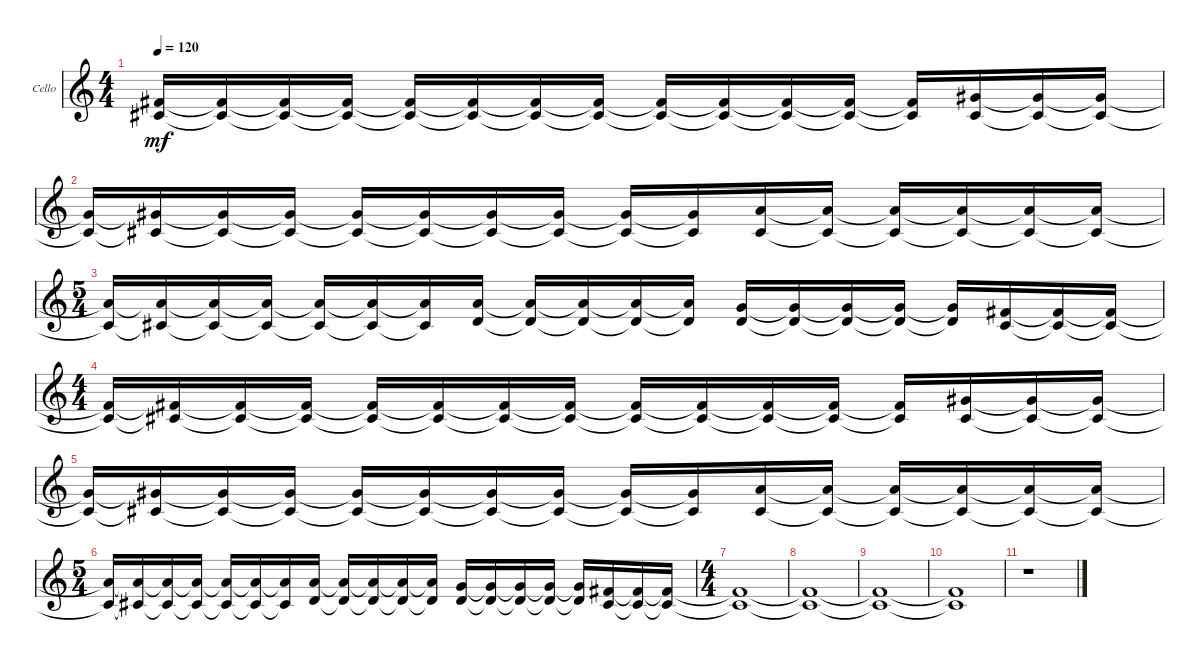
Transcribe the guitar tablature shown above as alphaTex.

\bracketExtendMode groupsimilarinstruments
\firstSystemTrackNameOrientation horizontal
\otherSystemsTrackNameOrientation horizontal
\track ("Cello" "Cello") {instrument distortionguitar}
\staff {score}
\tuning (Db4 Ab3 E3 B2 Gb2 Db2)
\ts (4 4)
\tempo 120
\clef g2
\ks c
(7.5 7.4).16{dy mf} (7.5{t} 7.4{t}).16 (7.5{t} 7.4{t}).16 (7.5{t} 7.4{t}).16 (7.5{t} 7.4{t}).16 (7.5{t} 7.4{t}).16 (7.5{t} 7.4{t}).16 (7.5{t} 7.4{t}).16 (7.5{t} 7.4{t}).16 (7.5{t} 7.4{t}).16 (7.5{t} 7.4{t}).16 (7.5{t} 7.4{t}).16 (7.5{t} 7.4{t}).16 (7.5 9.4).16 (7.5{t} 9.4{t}).16 (7.5{t} 9.4{t}).16 |
(7.5{t} 9.4{t}).16 (7.5{t} 9.4{t}).16 (7.5{t} 9.4{t}).16 (7.5{t} 9.4{t}).16 (7.5{t} 9.4{t}).16 (7.5{t} 9.4{t}).16 (7.5{t} 9.4{t}).16 (7.5{t} 9.4{t}).16 (7.5{t} 9.4{t}).16 (7.5{t} 9.4{t}).16 (7.5 10.4).16 (7.5{t} 10.4{t}).16 (7.5{t} 10.4{t}).16 (7.5{t} 10.4{t}).16 (7.5{t} 10.4{t}).16 (10.4{t} 7.5{t}).16 |
\ts (5 4)
(7.5{t} 10.4{t}).16 (7.5{t} 10.4{t}).16 (7.5{t} 10.4{t}).16 (7.5{t} 10.4{t}).16 (7.5{t} 10.4{t}).16 (7.5{t} 10.4{t}).16 (7.5{t} 10.4{t}).16 (8.5 10.4).16 (8.5{t} 10.4{t}).16 (8.5{t} 10.4{t}).16 (8.5{t} 10.4{t}).16 (8.5{t} 10.4{t}).16 (8.5 8.4).16 (8.5{t} 8.4{t}).16 (8.5{t} 8.4{t}).16 (8.5{t} 8.4{t}).16 (8.5{t} 8.4{t}).16 (7.5 7.4).16 (7.5{t} 7.4{t}).16 (7.5{t} 7.4{t}).16 |
\ts (4 4)
(7.5{t} 7.4{t}).16 (7.5{t} 7.4{t}).16 (7.5{t} 7.4{t}).16 (7.5{t} 7.4{t}).16 (7.5{t} 7.4{t}).16 (7.5{t} 7.4{t}).16 (7.5{t} 7.4{t}).16 (7.5{t} 7.4{t}).16 (7.5{t} 7.4{t}).16 (7.5{t} 7.4{t}).16 (7.5{t} 7.4{t}).16 (7.5{t} 7.4{t}).16 (7.5{t} 7.4{t}).16 (7.5 9.4).16 (7.5{t} 9.4{t}).16 (7.5{t} 9.4{t}).16 |
(7.5{t} 9.4{t}).16 (7.5{t} 9.4{t}).16 (7.5{t} 9.4{t}).16 (7.5{t} 9.4{t}).16 (7.5{t} 9.4{t}).16 (7.5{t} 9.4{t}).16 (7.5{t} 9.4{t}).16 (7.5{t} 9.4{t}).16 (7.5{t} 9.4{t}).16 (7.5{t} 9.4{t}).16 (7.5 10.4).16 (7.5{t} 10.4{t}).16 (7.5{t} 10.4{t}).16 (7.5{t} 10.4{t}).16 (7.5{t} 10.4{t}).16 (10.4{t} 7.5{t}).16 |
\ts (5 4)
(7.5{t} 10.4{t}).16 (7.5{t} 10.4{t}).16 (7.5{t} 10.4{t}).16 (7.5{t} 10.4{t}).16 (7.5{t} 10.4{t}).16 (7.5{t} 10.4{t}).16 (7.5{t} 10.4{t}).16 (8.5 10.4).16 (8.5{t} 10.4{t}).16 (8.5{t} 10.4{t}).16 (8.5{t} 10.4{t}).16 (8.5{t} 10.4{t}).16 (8.5 8.4).16 (8.5{t} 8.4{t}).16 (8.5{t} 8.4{t}).16 (8.5{t} 8.4{t}).16 (8.5{t} 8.4{t}).16 (7.5 7.4).16 (7.5{t} 7.4{t}).16 (7.5{t} 7.4{t}).16 |
\ts (4 4)
(7.4{t} 7.5{t}).1 |
(7.4{t} 7.5{t}).1 |
(7.5{t} 7.4{t}).1 |
(7.5{t} 7.4{t}).1 |
r.1
